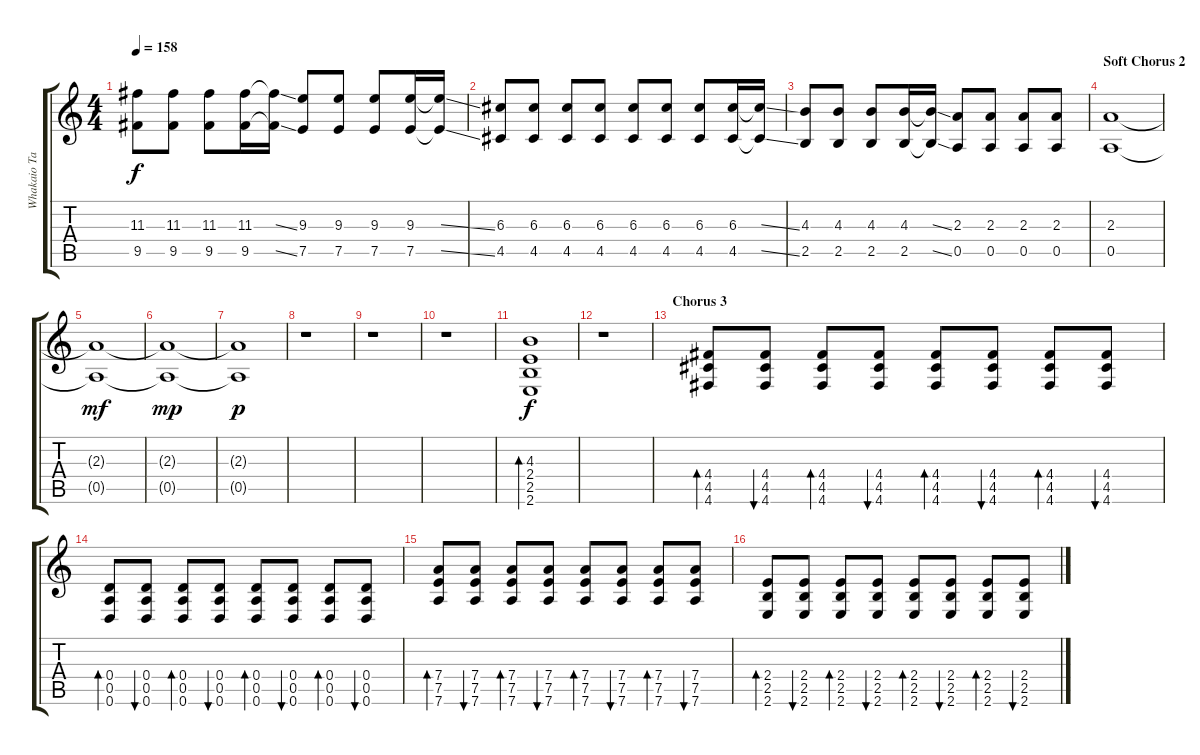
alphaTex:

\track ("Whakaio Taahi" "Whakaio Ta") {instrument distortionguitar}
\staff {score tabs}
\tuning (E4 B3 G3 D3 A2 D2) {hide}
\ts (4 4)
\tempo 158
\clef g2
\ks c
(11.3 9.5).8{dy f} (11.3 9.5).8 (11.3 9.5).8 (11.3 9.5).16 (11.3{ss t} 9.5{ss t}).16 (9.3 7.5).8 (9.3 7.5).8 (9.3 7.5).8 (9.3 7.5).16 (9.3{ss t} 7.5{ss t}).16 |
(6.3 4.5).8 (6.3 4.5).8 (6.3 4.5).8 (6.3 4.5).8 (6.3 4.5).8 (6.3 4.5).8 (6.3 4.5).8 (6.3 4.5).16 (6.3{ss t} 4.5{ss t}).16 |
(4.3 2.5).8 (4.3 2.5).8 (4.3 2.5).8 (4.3 2.5).16 (4.3{ss t} 2.5{ss t}).16 (2.3 0.5).8 (2.3 0.5).8 (2.3 0.5).8 (2.3 0.5).8 |
\section ("" "Soft Chorus 2")
(2.3 0.5).1 |
(2.3{t} 0.5{t}).1{dy mf} |
(2.3{t} 0.5{t}).1{dy mp} |
(2.3{t} 0.5{t}).1{dy p} |
r.1 |
r.1 |
r.1 |
(4.3 2.4 2.5 2.6).1{bd 120 dy f} |
r.1 |
\section ("" "Chorus 3")
(4.4 4.5 4.6).8{bd 120} (4.4 4.5 4.6).8{bu 120} (4.4 4.5 4.6).8{bd 120} (4.4 4.5 4.6).8{bu 120} (4.4 4.5 4.6).8{bd 120} (4.4 4.5 4.6).8{bu 120} (4.4 4.5 4.6).8{bd 120} (4.4 4.5 4.6).8{bu 120} |
(0.4 0.5 0.6).8{bd 120} (0.4 0.5 0.6).8{bu 120} (0.4 0.5 0.6).8{bd 120} (0.4 0.5 0.6).8{bu 120} (0.4 0.5 0.6).8{bd 120} (0.4 0.5 0.6).8{bu 120} (0.4 0.5 0.6).8{bd 120} (0.4 0.5 0.6).8{bu 120} |
(7.4 7.5 7.6).8{bd 120} (7.4 7.5 7.6).8{bu 120} (7.4 7.5 7.6).8{bd 120} (7.4 7.5 7.6).8{bu 120} (7.4 7.5 7.6).8{bd 120} (7.4 7.5 7.6).8{bu 120} (7.4 7.5 7.6).8{bd 120} (7.4 7.5 7.6).8{bu 120} |
(2.4 2.5 2.6).8{bd 120} (2.4 2.5 2.6).8{bu 120} (2.4 2.5 2.6).8{bd 120} (2.4 2.5 2.6).8{bu 120} (2.4 2.5 2.6).8{bd 120} (2.4 2.5 2.6).8{bu 120} (2.4 2.5 2.6).8{bd 120} (2.4 2.5 2.6).8{bu 120}
